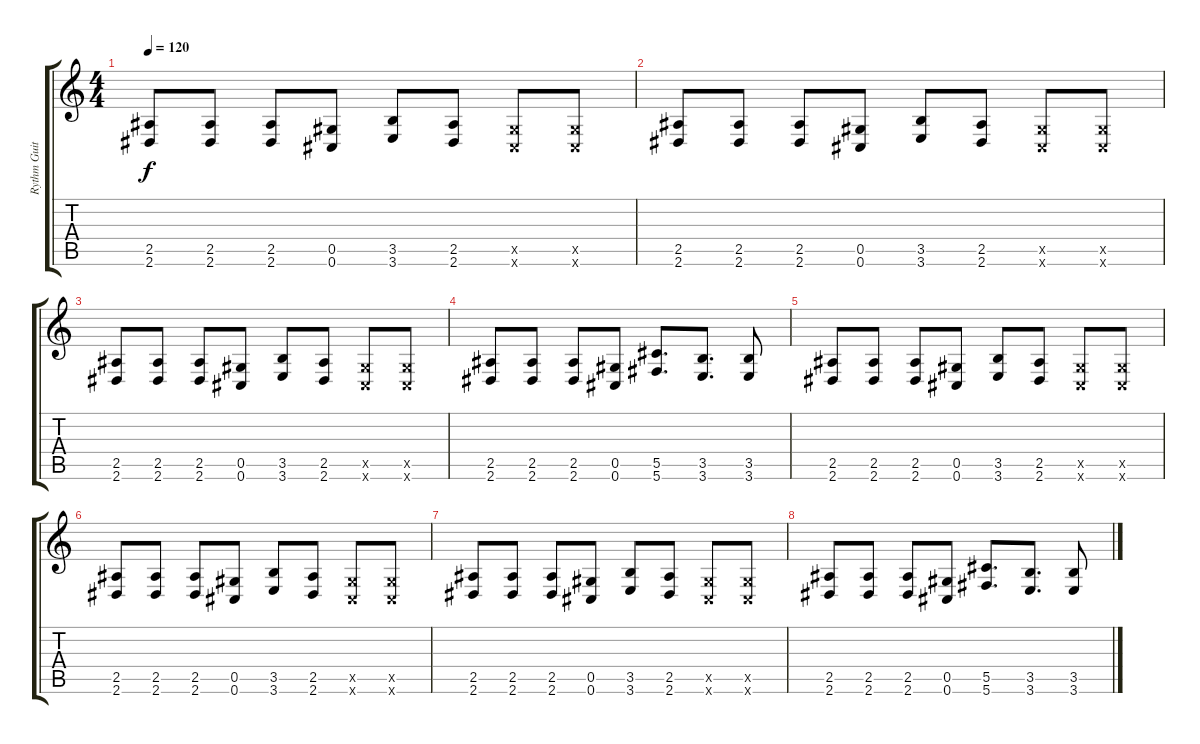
\track ("Rythm Guitar 2" "Rythm Guit") {instrument distortionguitar}
\staff {score tabs}
\tuning (Eb4 Bb3 Gb3 Db3 Ab2 Db2) {hide}
\ts (4 4)
\tempo 120
\clef g2
\ks c
(2.5 2.6).8{dy f} (2.5 2.6).8 (2.5 2.6).8 (0.5 0.6).8 (3.5 3.6).8 (2.5 2.6).8 (0.5{x} 0.6{x}).8 (0.5{x} 0.6{x}).8 |
(2.5 2.6).8 (2.5 2.6).8 (2.5 2.6).8 (0.5 0.6).8 (3.5 3.6).8 (2.5 2.6).8 (0.5{x} 0.6{x}).8 (0.5{x} 0.6{x}).8 |
(2.5 2.6).8 (2.5 2.6).8 (2.5 2.6).8 (0.5 0.6).8 (3.5 3.6).8 (2.5 2.6).8 (0.5{x} 0.6{x}).8 (0.5{x} 0.6{x}).8 |
(2.5 2.6).8 (2.5 2.6).8 (2.5 2.6).8 (0.5 0.6).8 (5.5 5.6).8{d} (3.5 3.6).8{d} (3.5 3.6).8 |
(2.5 2.6).8 (2.5 2.6).8 (2.5 2.6).8 (0.5 0.6).8 (3.5 3.6).8 (2.5 2.6).8 (0.5{x} 0.6{x}).8 (0.5{x} 0.6{x}).8 |
(2.5 2.6).8 (2.5 2.6).8 (2.5 2.6).8 (0.5 0.6).8 (3.5 3.6).8 (2.5 2.6).8 (0.5{x} 0.6{x}).8 (0.5{x} 0.6{x}).8 |
(2.5 2.6).8 (2.5 2.6).8 (2.5 2.6).8 (0.5 0.6).8 (3.5 3.6).8 (2.5 2.6).8 (0.5{x} 0.6{x}).8 (0.5{x} 0.6{x}).8 |
(2.5 2.6).8 (2.5 2.6).8 (2.5 2.6).8 (0.5 0.6).8 (5.5 5.6).8{d} (3.5 3.6).8{d} (3.5 3.6).8
